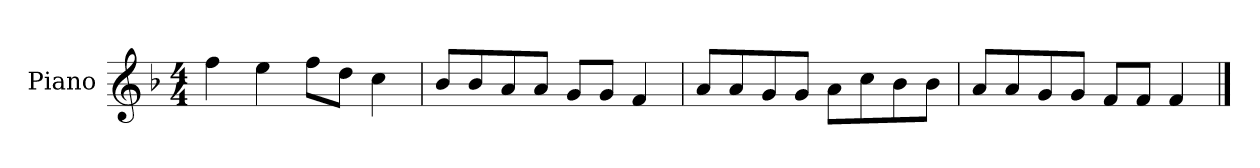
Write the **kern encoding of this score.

**kern
*part1
*staff1
*I"Piano
*I'P-no
*clefG2
*k[b-]
*M4/4
*MM90
=1
4ff\
4ee\
8ff\L
8dd\J
4cc\
=2
8b-/L
8b-/
8a/
8a/J
8g/L
8g/J
4f/
=3
8a/L
8a/
8g/
8g/J
8a\L
8cc\
8b-\
8b-\J
=4
8a/L
8a/
8g/
8g/J
8f/L
8f/J
4f/
==
*-
